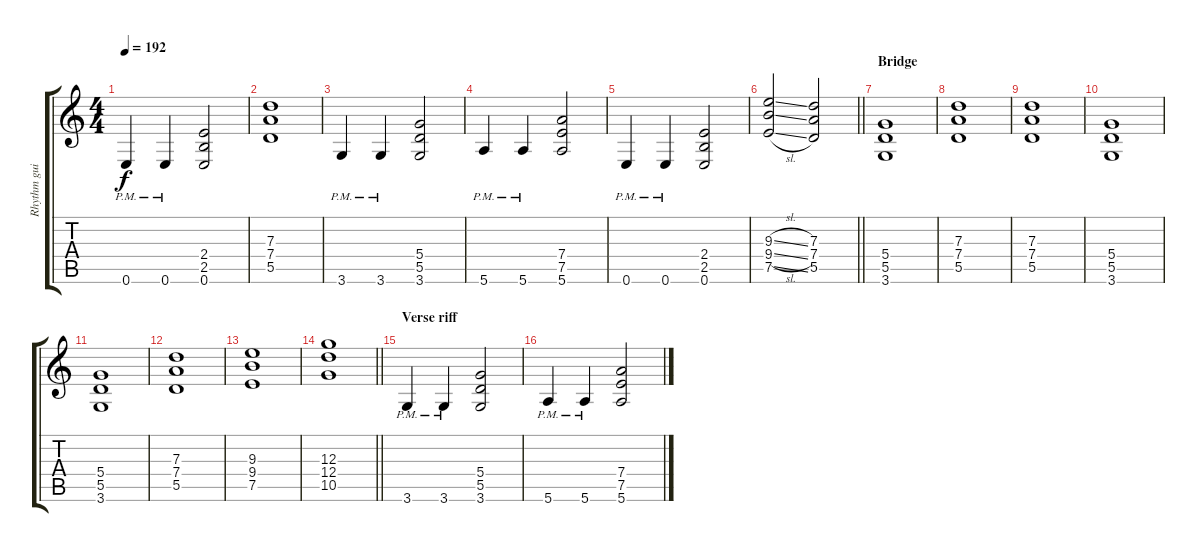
\track ("Rhythm guitar" "Rhythm gui") {instrument distortionguitar}
\staff {score tabs}
\tuning (E4 B3 G3 D3 A2 E2) {hide}
\ts (4 4)
\tempo 192
\clef g2
\ks c
0.6{pm}.4{dy f} 0.6{pm}.4 (2.4 2.5 0.6).2 |
(7.3 7.4 5.5).1 |
3.6{pm}.4 3.6{pm}.4 (5.4 5.5 3.6).2 |
5.6{pm}.4 5.6{pm}.4 (7.4 7.5 5.6).2 |
0.6{pm}.4 0.6{pm}.4 (2.4 2.5 0.6).2 |
\barLineRight lightlight
(9.3{sl} 9.4{sl} 7.5{sl}).2 (7.3 7.4 5.5).2 |
\section ("" "Bridge")
(5.4 5.5 3.6).1 |
(7.3 7.4 5.5).1 |
(7.3 7.4 5.5).1 |
(5.4 5.5 3.6).1 |
(5.4 5.5 3.6).1 |
(7.3 7.4 5.5).1 |
(9.3 9.4 7.5).1 |
\barLineRight lightlight
(12.3 12.4 10.5).1 |
\section ("" "Verse riff")
3.6{pm}.4{balance 12} 3.6{pm}.4 (5.4 5.5 3.6).2 |
5.6{pm}.4 5.6{pm}.4 (7.4 7.5 5.6).2
